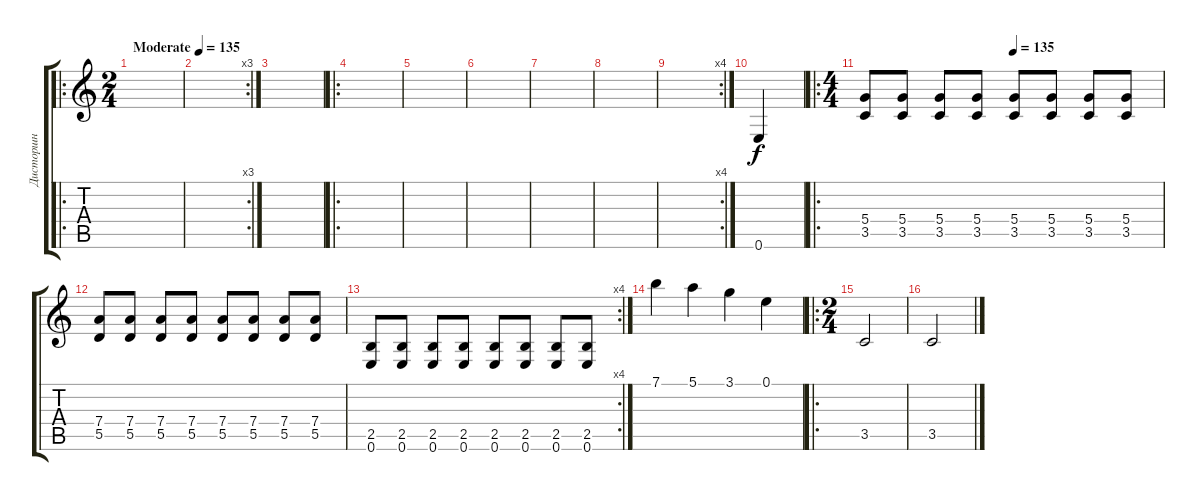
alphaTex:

\track ("Дисторшн" "Дисторшн") {instrument distortionguitar}
\staff {score tabs}
\tuning (E4 B3 G3 D3 A2 E2) {hide}
\ro
\ts (2 4)
\tempo (135 "Moderate")
\clef g2
\ks c
|
\rc 3
|
|
\ro
|
|
|
|
|
\rc 4
|
0.6.4 |
\ro
\ts (4 4)
\tempo (135 0.5)
(5.4 3.5).8 (5.4 3.5).8 (5.4 3.5).8 (5.4 3.5).8 (5.4 3.5).8 (5.4 3.5).8 (5.4 3.5).8 (5.4 3.5).8 |
(7.4 5.5).8 (7.4 5.5).8 (7.4 5.5).8 (7.4 5.5).8 (7.4 5.5).8 (7.4 5.5).8 (7.4 5.5).8 (7.4 5.5).8 |
\rc 4
(2.5 0.6).8 (2.5 0.6).8 (2.5 0.6).8 (2.5 0.6).8 (2.5 0.6).8 (2.5 0.6).8 (2.5 0.6).8 (2.5 0.6).8 |
7.1.4 5.1.4 3.1.4 0.1.4 |
\ro
\ts (2 4)
3.5.2 |
3.5.2
